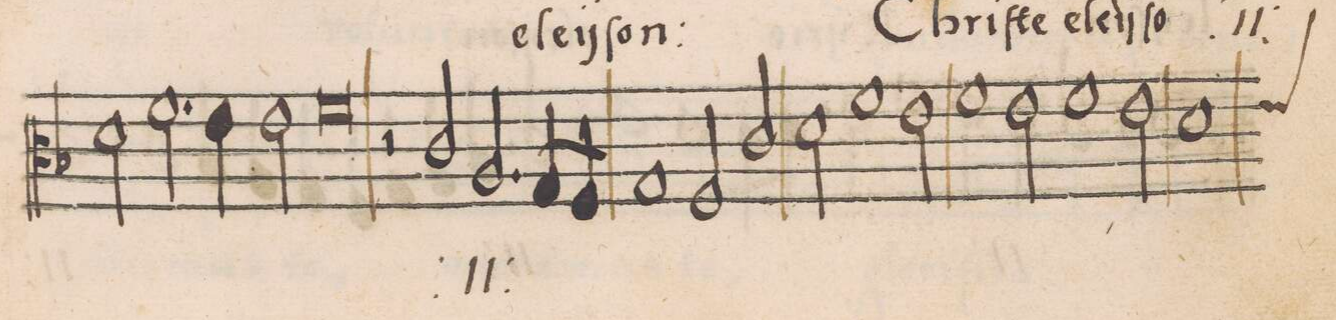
**kern	**text
*I"CANTVS	*
*clefC3	*
*k[b-]	*
*met(C|)	*
*M2/1	*
2d\	-ſte
2.f\	e-
=20-	=20-
4e\	.
2e\	-leÿ-
0f	-ſon
=21-	=21-
2r	.
2c/	Chri-
=22-	=22-
2.A/	.
8G/L	.
8F/J	.
1G	.
=23-	=23-
2F/	-ſte
2c/	e-
2d\	.
1f\	.
=24-	=24-
2e\	.
1f	-leÿ-
=25-	=25-
2e\	.
1f	.
2e\	.
=26-	=26-
1d	.
*custos:e	*
*-	*-
